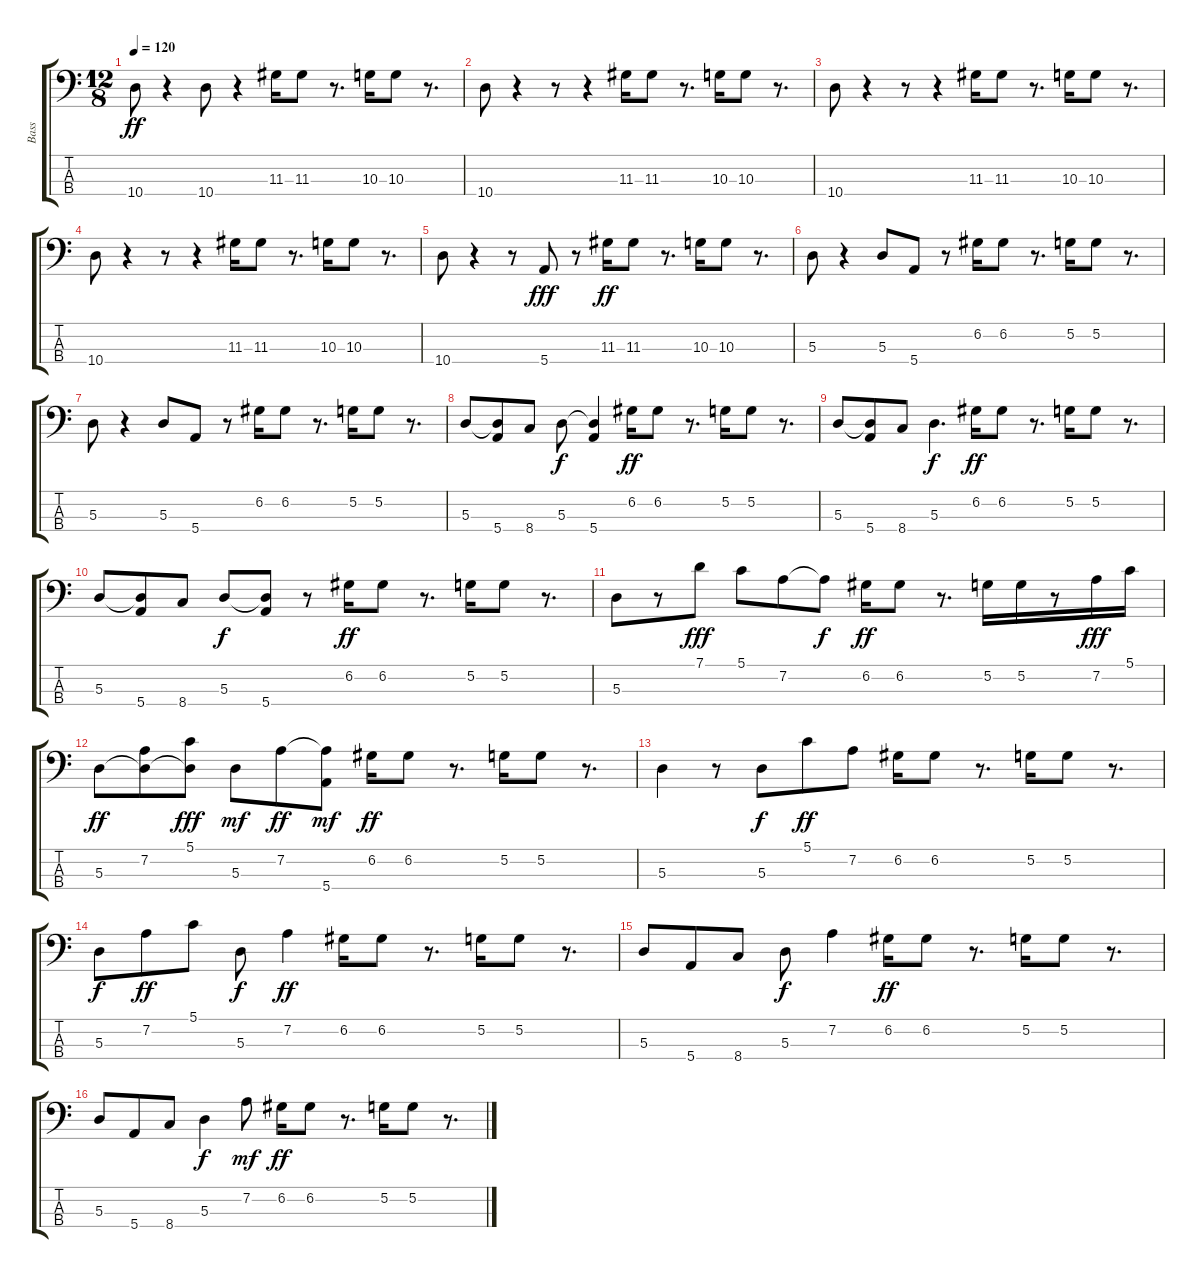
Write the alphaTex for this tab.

\track ("Bass" "Bass") {instrument electricbassfinger}
\staff {score tabs}
\tuning (G2 D2 A1 E1) {hide}
\ts (12 8)
\tempo 120
\clef f4
\ks c
10.4.8{dy ff} r.4 10.4.8 r.4 11.3.16 11.3.8 r.8{d} 10.3.16 10.3.8 r.8{d} |
10.4.8 r.4 r.8 r.4 11.3.16 11.3.8 r.8{d} 10.3.16 10.3.8 r.8{d} |
10.4.8 r.4 r.8 r.4 11.3.16 11.3.8 r.8{d} 10.3.16 10.3.8 r.8{d} |
10.4.8 r.4 r.8 r.4 11.3.16 11.3.8 r.8{d} 10.3.16 10.3.8 r.8{d} |
10.4.8 r.4 r.8 5.4.8{dy fff} r.8 11.3.16{dy ff} 11.3.8 r.8{d} 10.3.16 10.3.8 r.8{d} |
5.3.8 r.4 5.3.8 5.4.8 r.8 6.2.16 6.2.8 r.8{d} 5.2.16 5.2.8 r.8{d} |
5.3.8 r.4 5.3.8 5.4.8 r.8 6.2.16 6.2.8 r.8{d} 5.2.16 5.2.8 r.8{d} |
5.3.8 (5.3{t} 5.4).8 8.4.8 5.3.8{dy f} (5.3{t} 5.4).4 6.2.16{dy ff} 6.2.8 r.8{d} 5.2.16 5.2.8 r.8{d} |
5.3.8 (5.3{t} 5.4).8 8.4.8 5.3.4{d dy f} 6.2.16{dy ff} 6.2.8 r.8{d} 5.2.16 5.2.8 r.8{d} |
5.3.8 (5.3{t} 5.4).8 8.4.8 5.3.8{dy f} (5.3{t} 5.4).8 r.8 6.2.16{dy ff} 6.2.8 r.8{d} 5.2.16 5.2.8 r.8{d} |
5.3.8 r.8 7.1.8{dy fff} 5.1.8 7.2.8 7.2{t}.8{dy f} 6.2.16{dy ff} 6.2.8 r.8{d} 5.2.16 5.2.16 r.8 7.2.16{dy fff} 5.1.16 |
5.3.8{dy ff} (7.2 5.3{t}).8 (5.1 5.3{t}).8{dy fff} 5.3.8{dy mf} 7.2.8{dy ff} (7.2{t} 5.4).8{dy mf} 6.2.16{dy ff} 6.2.8 r.8{d} 5.2.16 5.2.8 r.8{d} |
5.3.4 r.8 5.3.8{dy f} 5.1.8{dy ff} 7.2.8 6.2.16 6.2.8 r.8{d} 5.2.16 5.2.8 r.8{d} |
5.3.8{dy f} 7.2.8{dy ff} 5.1.8 5.3.8{dy f} 7.2.4{dy ff} 6.2.16 6.2.8 r.8{d} 5.2.16 5.2.8 r.8{d} |
5.3.8 5.4.8 8.4.8 5.3.8{dy f} 7.2.4 6.2.16{dy ff} 6.2.8 r.8{d} 5.2.16 5.2.8 r.8{d} |
5.3.8 5.4.8 8.4.8 5.3.4{dy f} 7.2.8{dy mf} 6.2.16{dy ff} 6.2.8 r.8{d} 5.2.16 5.2.8 r.8{d}
